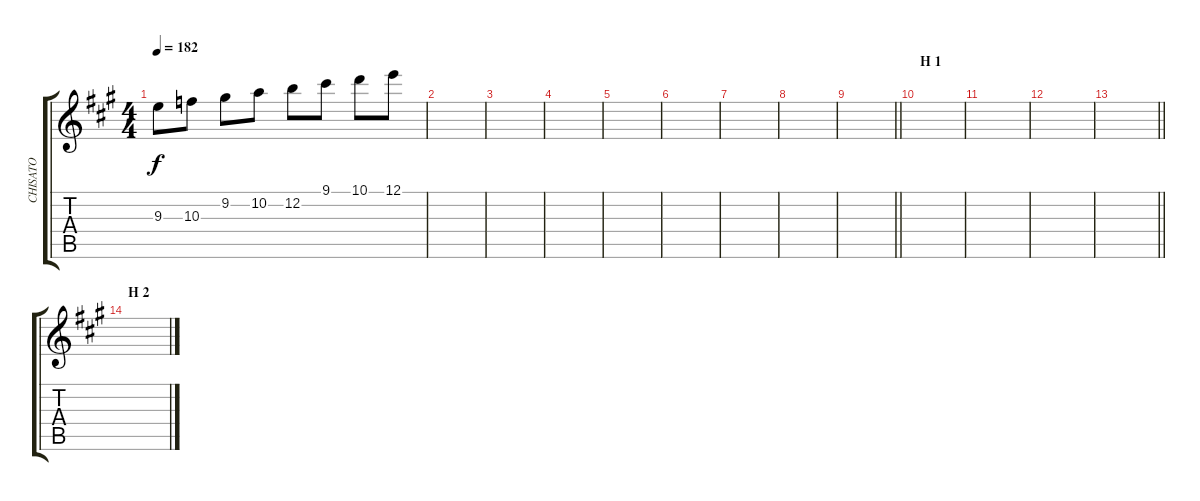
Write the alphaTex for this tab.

\track ("CHISATO" "CHISATO") {instrument distortionguitar}
\staff {score tabs}
\tuning (E4 B3 G3 D3 A2 E2) {hide}
\ts (4 4)
\tempo 182
\clef g2
\ks a
9.3.8{dy f} 10.3.8 9.2.8 10.2.8 12.2.8 9.1.8 10.1.8 12.1.8 |
|
|
|
|
|
|
|
\barLineRight lightlight
|
\section ("" "H 1")
|
|
|
\barLineRight lightlight
|
\section ("" "H 2")
